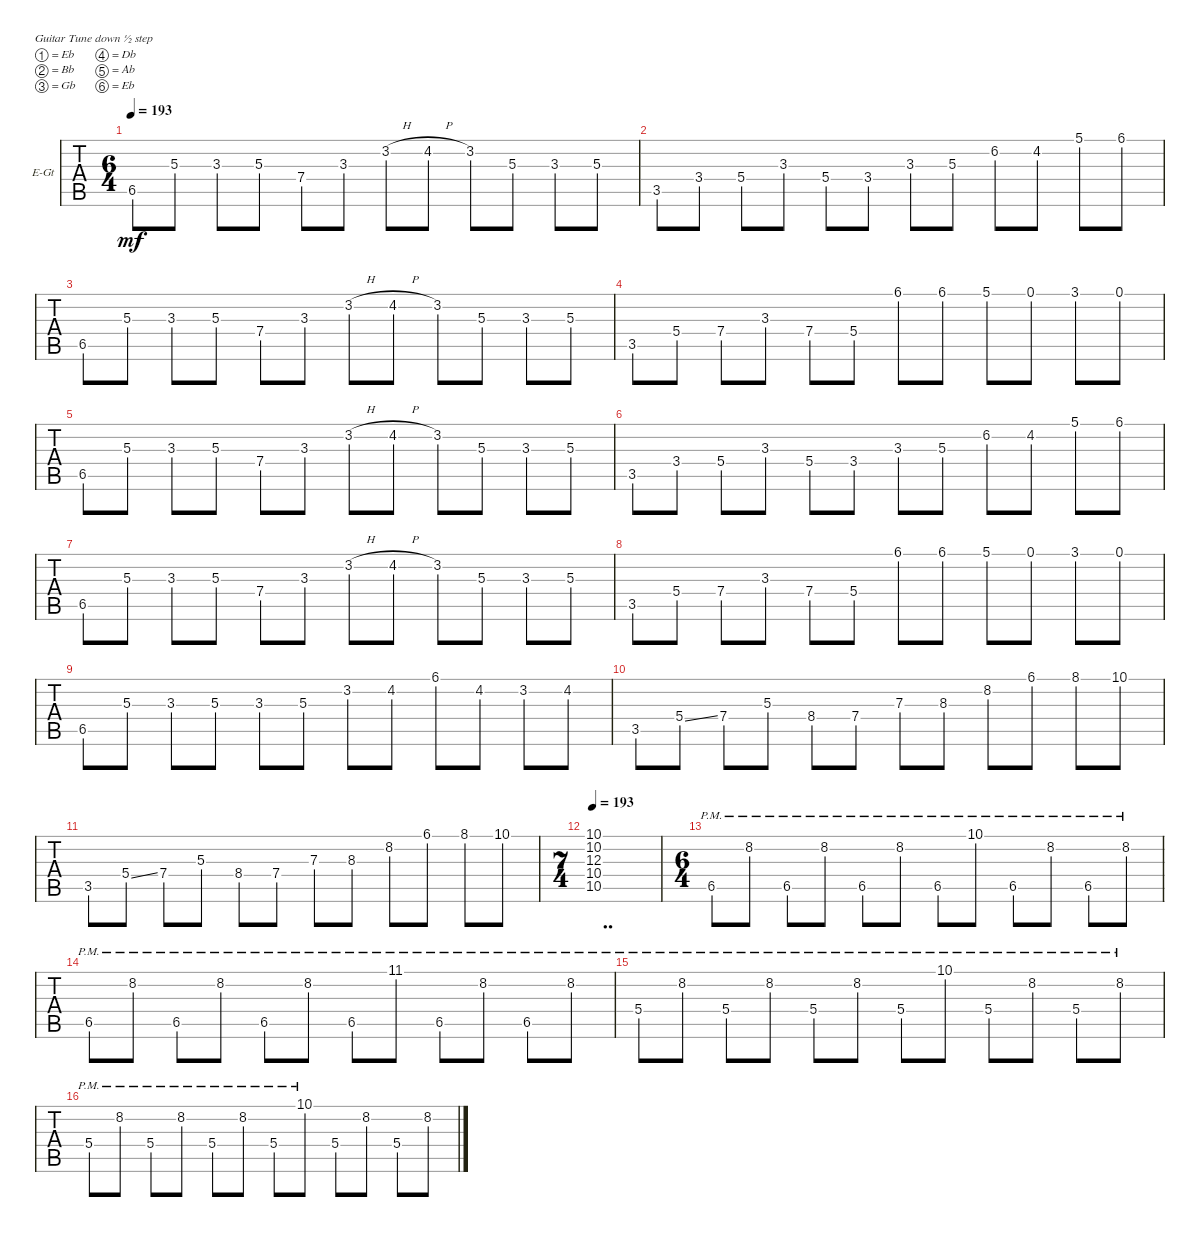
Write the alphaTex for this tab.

\defaultSystemsLayout 4
\bracketExtendMode groupsimilarinstruments
\firstSystemTrackNameOrientation horizontal
\otherSystemsTrackNameOrientation horizontal
\track ("Electric Guitar" "E-Gt") {multiBarRest instrument distortionguitar}
\staff {tabs}
\tuning (Eb4 Bb3 Gb3 Db3 Ab2 Eb2)
\ts (6 4)
\tempo 193
\clef g2
\ks c
6.5.8{dy mf instrument distortionguitar} 5.3.8 3.3.8 5.3.8 7.4.8 3.3.8 3.2{h}.8 4.2{h}.8 3.2.8 5.3.8 3.3.8 5.3.8 |
3.5.8 3.4.8 5.4.8 3.3.8 5.4.8 3.4.8 3.3.8 5.3.8 6.2.8 4.2.8 5.1.8 6.1.8 |
6.5.8 5.3.8 3.3.8 5.3.8 7.4.8 3.3.8 3.2{h}.8 4.2{h}.8 3.2.8 5.3.8 3.3.8 5.3.8 |
3.5.8 5.4.8 7.4.8 3.3.8 7.4.8 5.4.8 6.1.8 6.1.8 5.1.8 0.1.8 3.1.8 0.1.8 |
6.5.8 5.3.8 3.3.8 5.3.8 7.4.8 3.3.8 3.2{h}.8 4.2{h}.8 3.2.8 5.3.8 3.3.8 5.3.8 |
3.5.8 3.4.8 5.4.8 3.3.8 5.4.8 3.4.8 3.3.8 5.3.8 6.2.8 4.2.8 5.1.8 6.1.8 |
6.5.8 5.3.8 3.3.8 5.3.8 7.4.8 3.3.8 3.2{h}.8 4.2{h}.8 3.2.8 5.3.8 3.3.8 5.3.8 |
3.5.8 5.4.8 7.4.8 3.3.8 7.4.8 5.4.8 6.1.8 6.1.8 5.1.8 0.1.8 3.1.8 0.1.8 |
6.5.8 5.3.8 3.3.8 5.3.8 3.3.8 5.3.8 3.2.8 4.2.8 6.1.8 4.2.8 3.2.8 4.2.8 |
3.5.8 5.4{ss}.8 7.4.8 5.3.8 8.4.8 7.4.8 7.3.8 8.3.8 8.2.8 6.1.8 8.1.8 10.1.8 |
3.5.8 5.4{ss}.8 7.4.8 5.3.8 8.4.8 7.4.8 7.3.8 8.3.8 8.2.8 6.1.8 8.1.8 10.1.8 |
\ts (7 4)
\tempo 193
(10.5 10.4 12.3 10.2 10.1).1{dd} |
\ts (6 4)
6.5{pm}.8 8.2{pm}.8 6.5{pm}.8 8.2{pm}.8 6.5{pm}.8 8.2{pm}.8 6.5{pm}.8 10.1{pm}.8 6.5{pm}.8 8.2{pm}.8 6.5{pm}.8 8.2{pm}.8 |
6.5{pm}.8 8.2{pm}.8 6.5{pm}.8 8.2{pm}.8 6.5{pm}.8 8.2{pm}.8 6.5{pm}.8 11.1{pm}.8 6.5{pm}.8 8.2{pm}.8 6.5{pm}.8 8.2{pm}.8 |
5.4{pm}.8 8.2{pm}.8 5.4{pm}.8 8.2{pm}.8 5.4{pm}.8 8.2{pm}.8 5.4{pm}.8 10.1{pm}.8 5.4{pm}.8 8.2{pm}.8 5.4{pm}.8 8.2{pm}.8 |
5.4{pm}.8 8.2{pm}.8 5.4{pm}.8 8.2{pm}.8 5.4{pm}.8 8.2{pm}.8 5.4{pm}.8 10.1{pm}.8 5.4.8 8.2.8 5.4.8 8.2.8
